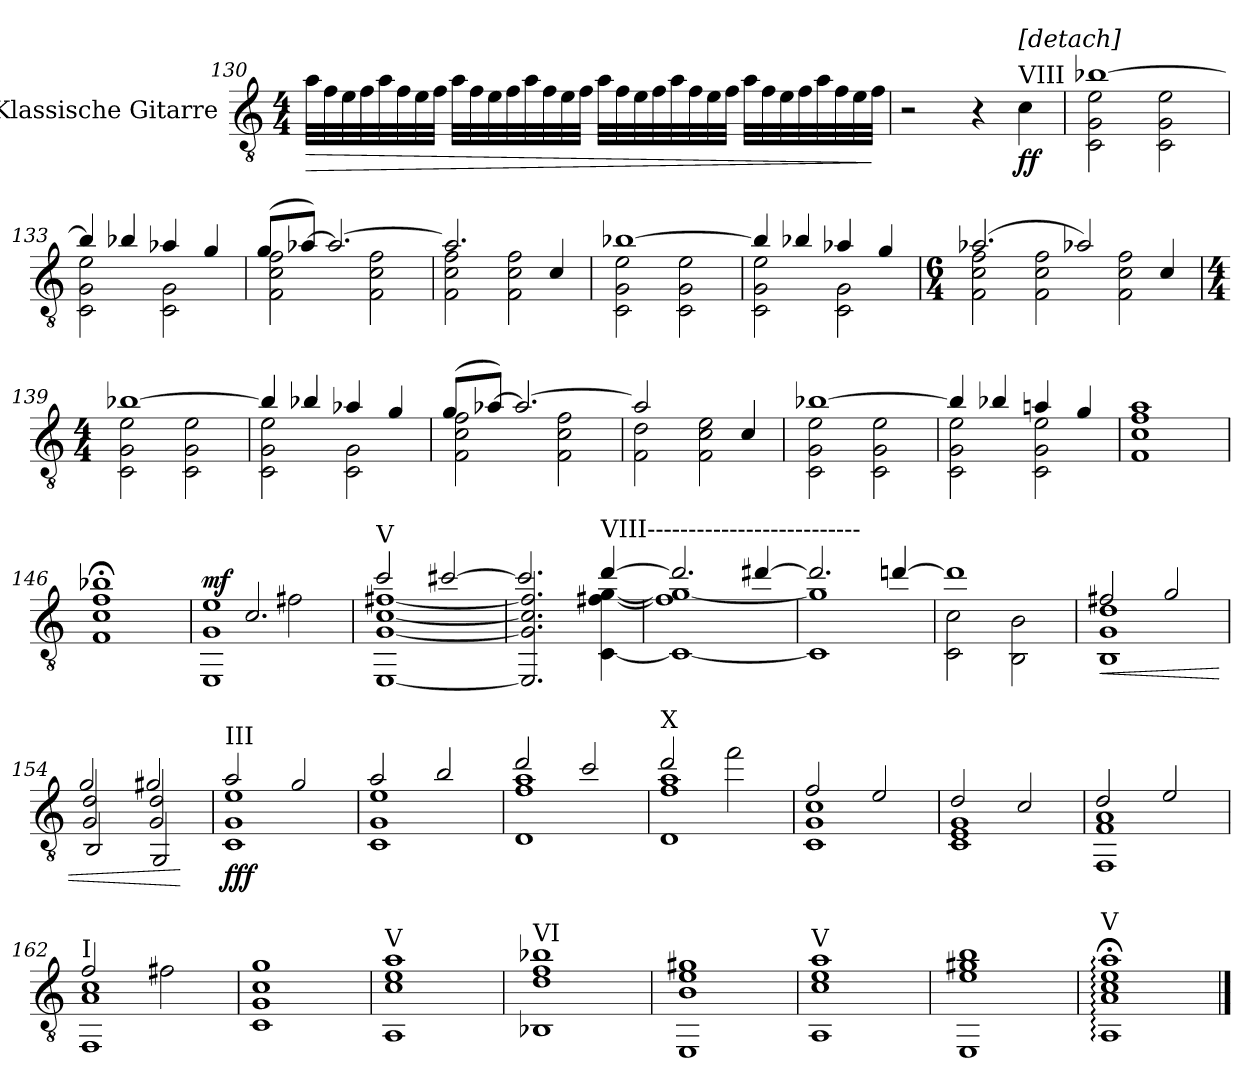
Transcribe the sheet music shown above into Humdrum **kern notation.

**kern	**dynam
*part1	*part1
*staff1	*staff1
*I"Klassische Gitarre	*
*I'Ac Gtr	*
!!LO:LB:g=z
*clefGv2	*
*k[]	*
*M4/4	*
=130	=130
!	!LO:HP:b
32a\LLL	>
32f\	.
32e\	.
32f\	.
32a\	.
32f\	.
32e\	.
32f\JJJ	.
32a\LLL	.
32f\	.
32e\	.
32f\	.
32a\	.
32f\	.
32e\	.
32f\JJJ	.
32a\LLL	.
32f\	.
32e\	.
32f\	.
32a\	.
32f\	.
32e\	.
32f\JJJ	.
32a\LLL	.
32f\	.
32e\	.
32f\	.
32a\	.
32f\	.
32e\	.
32f\JJJ	]
=131	=131
*MM100	*
2r	.
4r	.
!LO:TX:a:t=[detach]	!
!LO:TX:a:t=VIII	!
!	!LO:DY:b
4c\	ff
=132	=132
*^	*
[1b-X	2C\ 2G\ 2e\	.
.	2C\ 2G\ 2e\	.
=133	=133	=133
4b-/]	2C\ 2G\ 2e\	.
4b-X/	.	.
4a-X/	2C\ 2G\	.
4g/	.	.
!!LO:LB:g=z	!!
=134	=134	=134
(8g/L	2F\ 2c\ 2f\	.
[8a-X/J)	.	.
2.a-/_	.	.
.	2F\ 2c\ 2f\	.
=135	=135	=135
2.a-/]	2F\ 2c\ 2f\	.
.	2F\ 2c\ 2f\	.
4c/	.	.
=136	=136	=136
[1b-X	2C\ 2G\ 2e\	.
.	2C\ 2G\ 2e\	.
=137	=137	=137
4b-/]	2C\ 2G\ 2e\	.
4b-X/	.	.
4a-X/	2C\ 2G\	.
4g/	.	.
=138	=138	=138
*M6/4	*	*
[2.a-X/	2F\ 2c\ 2f\	.
.	2F\ 2c\ 2f\	.
2a-X/]	.	.
.	2F\ 2c\ 2f\	.
4c/	.	.
=139	=139	=139
*M4/4	*	*
[1b-X	2C\ 2G\ 2e\	.
.	2C\ 2G\ 2e\	.
!!LO:LB:g=z	!!
=140	=140	=140
4b-/]	2C\ 2G\ 2e\	.
4b-X/	.	.
4a-X/	2C\ 2G\	.
4g/	.	.
=141	=141	=141
(8g/L	2F\ 2c\ 2f\	.
[8a-X/J)	.	.
2.a-/_	.	.
.	2F\ 2c\ 2f\	.
=142	=142	=142
2a-/]	2F\ 2d\	.
4rfyy	2F\ 2c\ 2e\	.
4c/	.	.
=143	=143	=143
[1b-X	2C\ 2G\ 2e\	.
.	2C\ 2G\ 2e\	.
=144	=144	=144
4b-/]	2C\ 2G\ 2e\	.
4b-X/	.	.
4an/	2C\ 2G\ 2e\	.
4g/	.	.
=145	=145	=145
1a	1F 1c 1f	.
=146	=146	=146
1b-X;<	1F 1c 1f	.
=147	=147	=147
*	*^	*
!	!	!	!LO:DY:a
1EE 1G 1e	2ryy	4ryy	mf
.	.	2.c/	.
.	2f#X\	.	.
*	*v	*v	*
!!LO:LB:g=z
=148	=148	=148
!LO:TX:a:t=V	!	!
2cc/	[1EE [1G [1c [1f#X	.
[2cc#X/	.	.
=149	=149	=149
2.cc#/]	2.EE/] 2.G/] 2.c/] 2.f#/]	.
!LO:TX:a:t=VIII--------------------------	!	!
[4dd/	[4C\ [4f#X\ [4g\	.
=150	=150	=150
2.dd/]	1C_ 1f#] 1g_	.
[4dd#X/	.	.
=151	=151	=151
2.dd#/]	1C] 1g]	.
[4ddn/	.	.
=152	=152	=152
1dd]	2C\ 2c\	.
.	2BB\ 2B\	.
=153	=153	=153
!	!	!LO:HP:b
2f#X/	1BB 1G 1d	<
2g/	.	.
=154	=154	=154
*	*^	*
2g/	2G/ 2d/	2BB/	.
2g#X/	2G/ 2d/	2GG/	.
*v	*v	*v	*
.	[
=155	=155
*^	*
!LO:TX:a:t=III	!	!
!	!	!LO:DY:b
1C 1G 1e	2a/	fff
.	2g/	.
=156	=156	=156
1C 1G 1e	2a/	.
.	2b/	.
!!LO:LB:g=z	!!
=157	=157	=157
1D 1f 1a	2dd/	.
.	2cc/	.
=158	=158	=158
!LO:TX:a:t=X	!	!
1D 1f 1a	2dd/	.
.	2ff\	.
=159	=159	=159
1C 1G 1c	2f/	.
.	2e/	.
=160	=160	=160
1C 1E 1G	2d/	.
.	2c/	.
=161	=161	=161
1FF 1F 1A	2d/	.
.	2e/	.
=162	=162	=162
!LO:TX:a:t=I	!	!
1FF 1A 1c	2f/	.
.	2f#X\	.
*v	*v	*
=163	=163
1C 1G 1c 1g	.
=164	=164
!LO:TX:a:t=V	!
1AA 1c 1e 1a	.
=165	=165
!LO:TX:a:t=VI	!
1BB-X 1d 1f 1b-X	.
=166	=166
1EE 1B 1e 1g#X	.
=167	=167
!LO:TX:a:t=V	!
1AA 1c 1e 1a	.
=168	=168
1EE 1e 1g#X 1b	.
=169	=169
!LO:TX:a:t=V	!
1AA;<: 1A;<: 1c;<: 1e;<: 1a;<:	.
==	==
*-	*-
